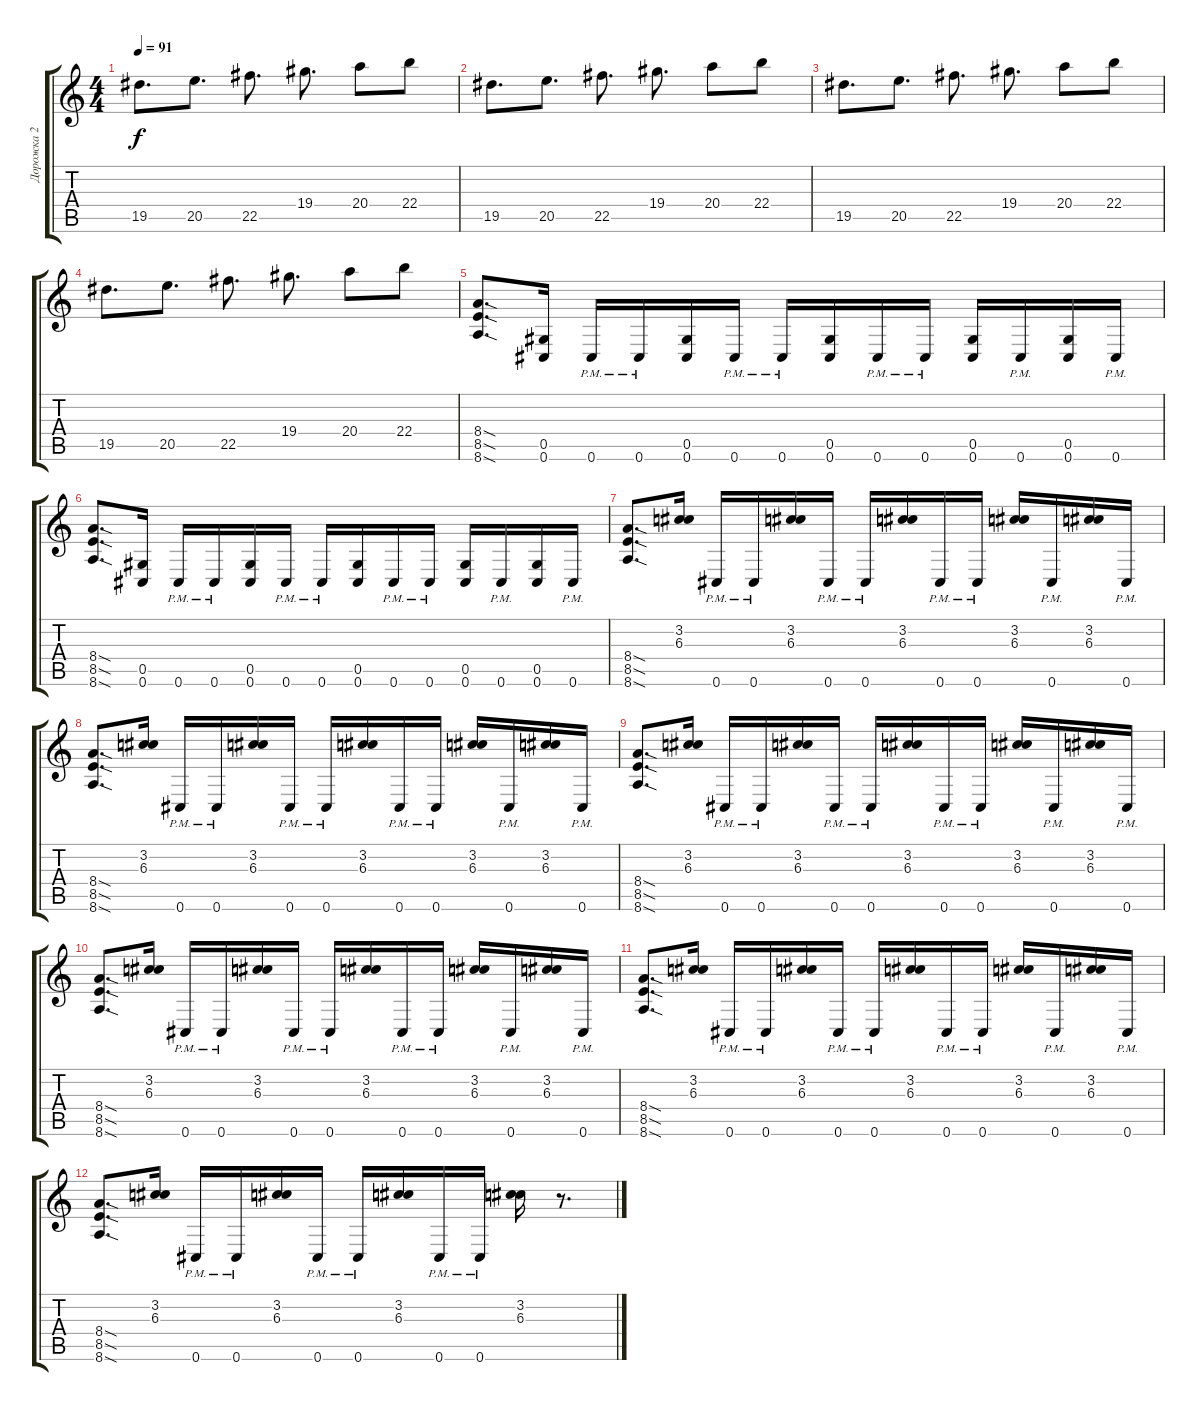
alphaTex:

\track ("Дорожка 2" "Дорожка 2") {instrument overdrivenguitar}
\staff {score tabs}
\tuning (Eb4 Bb3 Gb3 Db3 Ab2 Db2) {hide}
\ts (4 4)
\tempo 91
\clef g2
\ks c
19.5.8{d dy f} 20.5.8{d} 22.5.8{d} 19.4.8{d} 20.4.8 22.4.8 |
19.5.8{d} 20.5.8{d} 22.5.8{d} 19.4.8{d} 20.4.8 22.4.8 |
19.5.8{d} 20.5.8{d} 22.5.8{d} 19.4.8{d} 20.4.8 22.4.8 |
19.5.8{d} 20.5.8{d} 22.5.8{d} 19.4.8{d} 20.4.8 22.4.8 |
(8.4{sod} 8.5{sod} 8.6{sod}).8{d} (0.5 0.6).16 0.6{pm}.16 0.6{pm}.16 (0.5 0.6).16 0.6{pm}.16 0.6{pm}.16 (0.5 0.6).16 0.6{pm}.16 0.6{pm}.16 (0.5 0.6).16 0.6{pm}.16 (0.5 0.6).16 0.6{pm}.16 |
(8.4{sod} 8.5{sod} 8.6{sod}).8{d} (0.5 0.6).16 0.6{pm}.16 0.6{pm}.16 (0.5 0.6).16 0.6{pm}.16 0.6{pm}.16 (0.5 0.6).16 0.6{pm}.16 0.6{pm}.16 (0.5 0.6).16 0.6{pm}.16 (0.5 0.6).16 0.6{pm}.16 |
(8.4{sod} 8.5{sod} 8.6{sod}).8{d} (3.2 6.3).16 0.6{pm}.16 0.6{pm}.16 (3.2 6.3).16 0.6{pm}.16 0.6{pm}.16 (3.2 6.3).16 0.6{pm}.16 0.6{pm}.16 (3.2 6.3).16 0.6{pm}.16 (3.2 6.3).16 0.6{pm}.16 |
(8.4{sod} 8.5{sod} 8.6{sod}).8{d} (3.2 6.3).16 0.6{pm}.16 0.6{pm}.16 (3.2 6.3).16 0.6{pm}.16 0.6{pm}.16 (3.2 6.3).16 0.6{pm}.16 0.6{pm}.16 (3.2 6.3).16 0.6{pm}.16 (3.2 6.3).16 0.6{pm}.16 |
(8.4{sod} 8.5{sod} 8.6{sod}).8{d} (3.2 6.3).16 0.6{pm}.16 0.6{pm}.16 (3.2 6.3).16 0.6{pm}.16 0.6{pm}.16 (3.2 6.3).16 0.6{pm}.16 0.6{pm}.16 (3.2 6.3).16 0.6{pm}.16 (3.2 6.3).16 0.6{pm}.16 |
(8.4{sod} 8.5{sod} 8.6{sod}).8{d} (3.2 6.3).16 0.6{pm}.16 0.6{pm}.16 (3.2 6.3).16 0.6{pm}.16 0.6{pm}.16 (3.2 6.3).16 0.6{pm}.16 0.6{pm}.16 (3.2 6.3).16 0.6{pm}.16 (3.2 6.3).16 0.6{pm}.16 |
(8.4{sod} 8.5{sod} 8.6{sod}).8{d} (3.2 6.3).16 0.6{pm}.16 0.6{pm}.16 (3.2 6.3).16 0.6{pm}.16 0.6{pm}.16 (3.2 6.3).16 0.6{pm}.16 0.6{pm}.16 (3.2 6.3).16 0.6{pm}.16 (3.2 6.3).16 0.6{pm}.16 |
(8.4{sod} 8.5{sod} 8.6{sod}).8{d} (3.2 6.3).16 0.6{pm}.16 0.6{pm}.16 (3.2 6.3).16 0.6{pm}.16 0.6{pm}.16 (3.2 6.3).16 0.6{pm}.16 0.6{pm}.16 (3.2 6.3).16 r.8{d}
